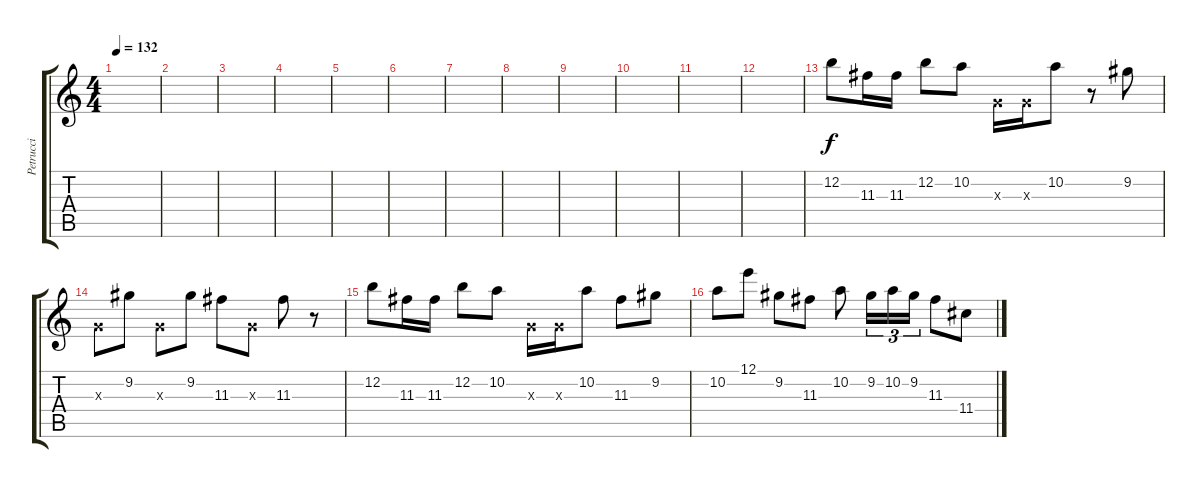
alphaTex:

\track ("Petrucci" "Petrucci") {instrument distortionguitar}
\staff {score tabs}
\tuning (E4 B3 G3 D3 A2 E2) {hide}
\ts (4 4)
\tempo 132
\clef g2
\ks c
|
|
|
|
|
|
|
|
|
|
|
|
12.2.8 11.3.16 11.3.16 12.2.8 10.2.8 0.3{x}.16 0.3{x}.16 10.2.8 r.8 9.2.8 |
0.3{x}.8 9.2.8 0.3{x}.8 9.2.8 11.3.8 0.3{x}.8 11.3.8 r.8 |
12.2.8 11.3.16 11.3.16 12.2.8 10.2.8 0.3{x}.16 0.3{x}.16 10.2.8 11.3.8 9.2.8 |
10.2.8 12.1.8 9.2.8 11.3.8 10.2.8 9.2.16{tu (3 2)} 10.2.16{tu (3 2)} 9.2.16{tu (3 2)} 11.3.8 11.4.8
